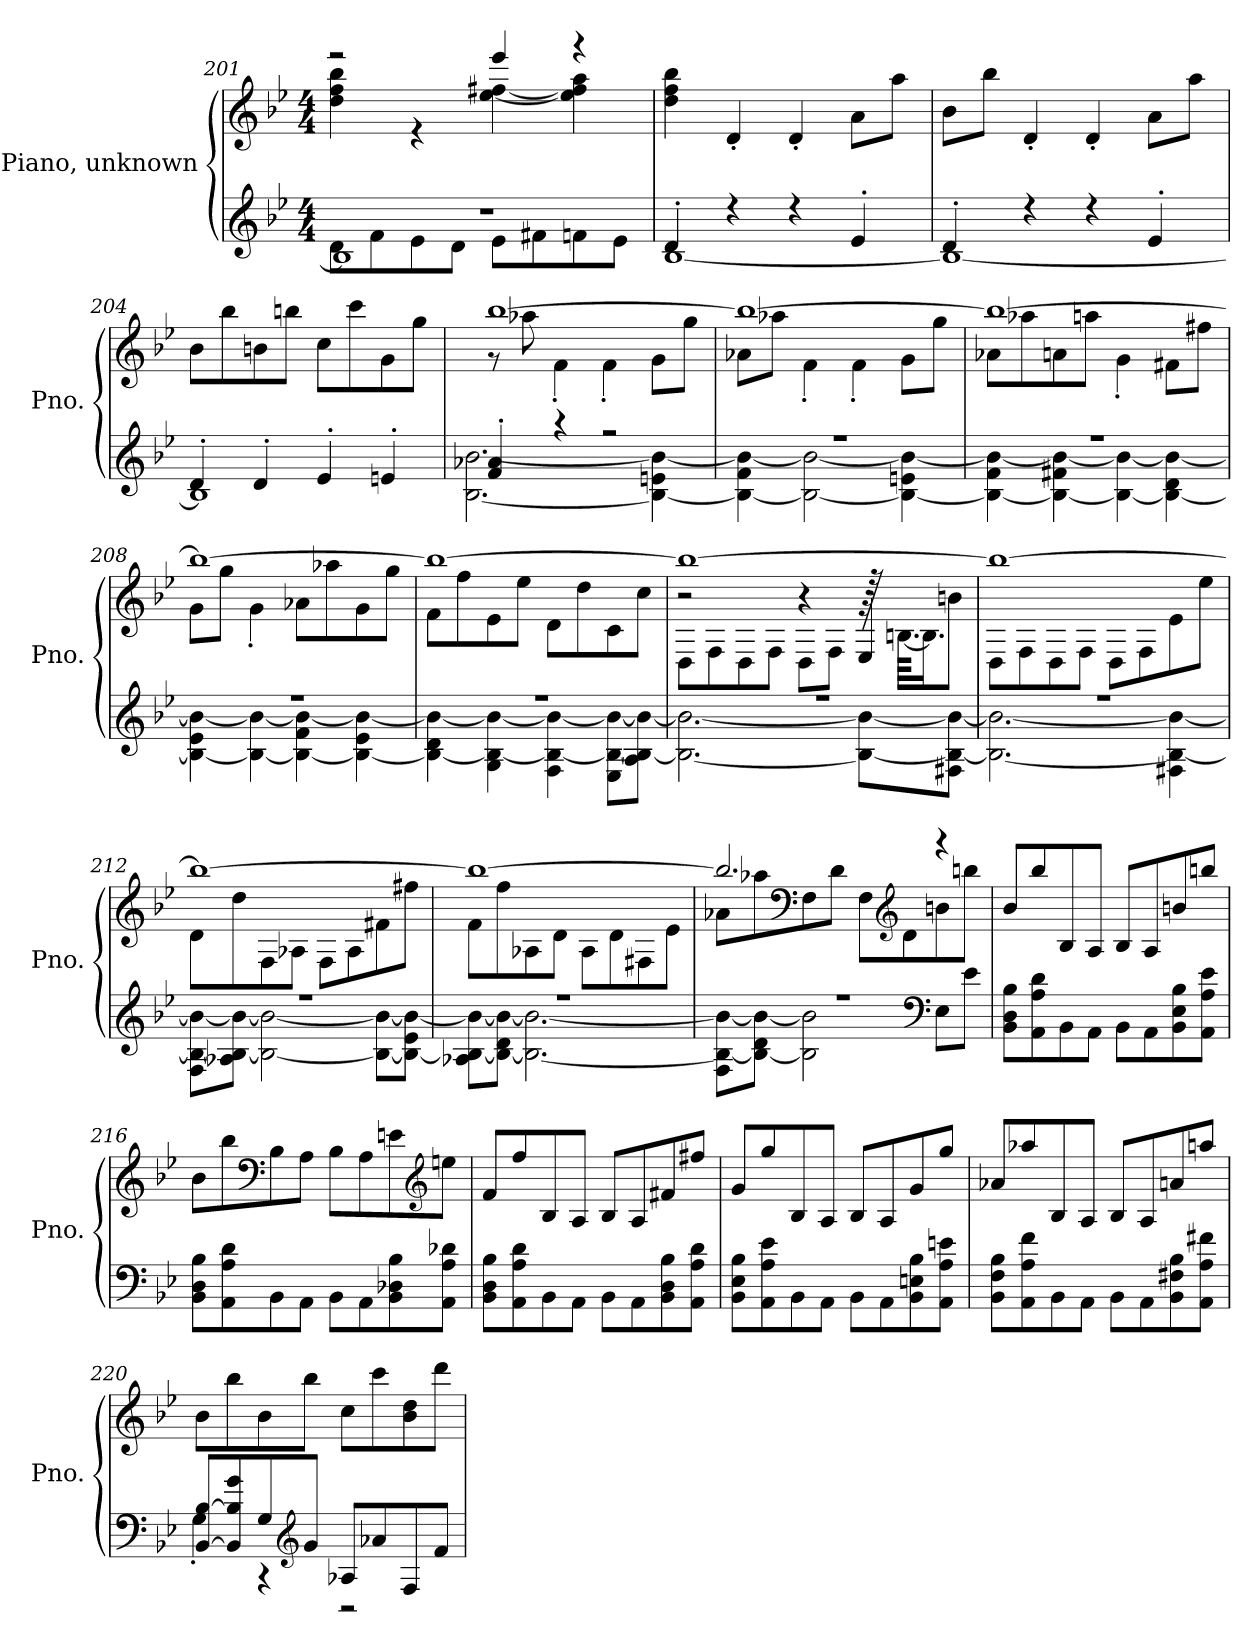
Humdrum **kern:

**kern	**kern
*part1	*part1
*staff2	*staff1
*I"Piano, unknown	*
*I'Pno.	*
!!LO:LB:g=z
*clefG2	*clefG2
*k[b-e-]	*k[b-e-]
*M4/4	*M4/4
=201	=201
*^	*^
*	*^	*	*
1r	8d\L	1B-]	2r	4dd\ 4ff\ 4bb-\
.	8f\	.	.	.
.	8e-\	.	.	4r
.	8d\J	.	.	.
.	8e-\L	.	4eee-/	[4ee-\ [4ff#X\
.	8f#X\	.	.	.
.	8fn\	.	4r	4ee-\] 4ff#\] 4aa\
.	8e-\J	.	.	.
*	*v	*v	*	*
*	*	*v	*v
=202	=202	=202
4d'/	[1B-	4dd\ 4ff\ 4bb-\
4r	.	4d'/
4r	.	4d'/
4e-'/	.	8a\L
.	.	8aa\J
=203	=203	=203
4d'/	1B-_	8b-\L
.	.	8bb-\J
4r	.	4d'/
4r	.	4d'/
4e-'/	.	8a\L
.	.	8aa\J
=204	=204	=204
4d'/	1B-]	8b-\L
.	.	8bb-\
4d'/	.	8bn\
.	.	8bbn\J
4e-'/	.	8cc\L
.	.	8ccc\
4en'/	.	8g\
.	.	8gg\J
=205	=205	=205
*	*	*^
4f/' 4a-X/'	[2.B-\ [2.b-\	[1bb-	8r
.	.	.	8aa-X\
4r	.	.	4f'\
2r	.	.	4f'\
.	4B-\_ 4en\ 4b-\_	.	8g\L
.	.	.	8gg\J
!!LO:LB:g=z	!!
=206	=206	=206	=206
1r	4B-\_ 4f\ 4b-\_	1bb-_	8a-X\L
.	.	.	8aa-X\J
.	2B-\_ 2b-\_	.	4f'\
.	.	.	4f'\
.	4B-\_ 4en\ 4b-\_	.	8g\L
.	.	.	8gg\J
=207	=207	=207	=207
1r	4B-\_ 4f\ 4b-\_	1bb-_	8a-X\L
.	.	.	8aa-X\
.	4B-\_ 4f#X\ 4b-\_	.	8an\
.	.	.	8aan\J
.	4B-\_ 4b-\_	.	4g'\
.	4B-\_ 4d\ 4b-\_	.	8f#X\L
.	.	.	8ff#X\J
=208	=208	=208	=208
1r	4B-\_ 4e-\ 4b-\_	1bb-_	8g\L
.	.	.	8gg\J
.	4B-\_ 4b-\_	.	4g'\
.	4B-\_ 4f\ 4b-\_	.	8a-X\L
.	.	.	8aa-X\
.	4B-\_ 4e-\ 4b-\_	.	8g\
.	.	.	8gg\J
=209	=209	=209	=209
1r	4B-\_ 4d\ 4b-\_	1bb-_	8f\L
.	.	.	8ff\
.	4G\ 4B-\_ 4b-\_	.	8e-\
.	.	.	8ee-\J
.	4F\ 4B-\_ 4b-\_	.	8d\L
.	.	.	8dd\
.	8E-\ 8B-\_ 8b-\_L	.	8c\
.	8A\ 8B-\_ 8b-\_J	.	8cc\J
!!LO:LB:g=z
=210	=210	=210	=210
*	*	*	*^
1r	2.B-\_ 2.b-\_	1bb-_	8D\L	2r
.	.	.	8F\	.
.	.	.	8D\	.
.	.	.	8F\J	.
.	.	.	8D\L	4r
.	.	.	8F\J	.
.	8B-\_ 8b-\_L	.	128r	4E-'/
.	.	.	[64.Bn\KKLL	.
.	.	.	16.B\J]	.
.	8F#X\ 8B-\_ 8b-\_J	.	8bn\J	.
*	*	*	*v	*v
=211	=211	=211	=211
1r	2.B-\_ 2.b-\_	1bb-_	8D\L
.	.	.	8F\
.	.	.	8D\
.	.	.	8F\J
.	.	.	8D\L
.	.	.	8F\
.	4F#X\ 4B-\_ 4b-\_	.	8e-\
.	.	.	8ee-\J
=212	=212	=212	=212
1r	8F\ 8B-\_ 8b-\_L	1bb-_	8d\L
.	8A-X\ 8B-\_ 8b-\_J	.	8dd\
.	2B-\_ 2b-\_	.	8F\
.	.	.	8A-X\J
.	.	.	8F\L
.	.	.	8A-\
.	8B-\_ 8b-\_L	.	8f#X\
.	8B-\_ 8e-\ 8b-\_J	.	8ff#X\J
!!LO:LB:g=z	!!
=213	=213	=213	=213
1r	8A-X\ 8B-\_ 8b-\_L	1bb-_	8f\L
.	8B-\_ 8d\ 8b-\_J	.	8ff\
.	2.B-\_ 2.b-\_	.	8A-X\
.	.	.	8d\J
.	.	.	8A-\L
.	.	.	8d\
.	.	.	8F#X\
.	.	.	8e-\J
=214	=214	=214	=214
1r	8F\ 8B-\_ 8b-\_L	2.bb-/]	8a-X\L
.	8B-\_ 8d\ 8b-\_J	.	8aa-X\
*	*	*clefF4	*
.	2B-\] 2b-\]	.	8F\
.	.	.	8d\J
.	.	.	8F\L
*	*	*clefG2	*
.	.	.	8d\
*clefF4	*	*	*
.	8E-\L	4r	8bn\
.	8e-\J	.	8bbn\J
*v	*v	*	*
*	*v	*v
=215	=215
8BB-\ 8D\ 8B-\L	8b-/L
8AA\ 8A\ 8d\	8bb-/
8BB-\	8B-/
8AA\J	8A/J
8BB-\L	8B-/L
8AA\	8A/
8BB-\ 8E-\ 8B-\	8bn/
8AA\ 8A\ 8e-\J	8bbn/J
!!LO:PB:g=z
=216	=216
8BB-\ 8D\ 8B-\L	8b-\L
8AA\ 8A\ 8d\	8bb-\
*	*clefF4
8BB-\	8B-\
8AA\J	8A\J
8BB-\L	8B-\L
8AA\	8A\
8BB-\ 8D-X\ 8B-\	8en\
*	*clefG2
8AA\ 8A\ 8d-X\J	8een\J
=217	=217
8BB-\ 8D\ 8B-\L	8f/L
8AA\ 8A\ 8d\	8ff/
8BB-\	8B-/
8AA\J	8A/J
8BB-\L	8B-/L
8AA\	8A/
8BB-\ 8D\ 8B-\	8f#X/
8AA\ 8A\ 8d\J	8ff#X/J
=218	=218
8BB-\ 8E-\ 8B-\L	8g/L
8AA\ 8A\ 8e-\	8gg/
8BB-\	8B-/
8AA\J	8A/J
8BB-\L	8B-/L
8AA\	8A/
8BB-\ 8En\ 8B-\	8g/
8AA\ 8A\ 8en\J	8gg/J
!!LO:LB:g=z
=219	=219
8BB-\ 8F\ 8B-\L	8a-X/L
8AA\ 8A\ 8f\	8aa-X/
8BB-\	8B-/
8AA\J	8A/J
8BB-\L	8B-/L
8AA\	8A/
8BB-\ 8F#X\ 8B-\	8an/
8AA\ 8A\ 8f#X\J	8aan/J
=220	=220
*^	*
[8BB-/ [8B-/L	4G'\	8b-\L
8BB-/] 8B-/] 8g/	.	8bb-\
8G/	4r	8b-\
*clefG2	*	*
8g/J	.	8bb-\J
8A-X/L	2r	8cc\L
8a-X/	.	8ccc\
8F/	.	8b-\ 8dd\
8f/J	.	8ddd\J
*v	*v	*
=	=
*-	*-
